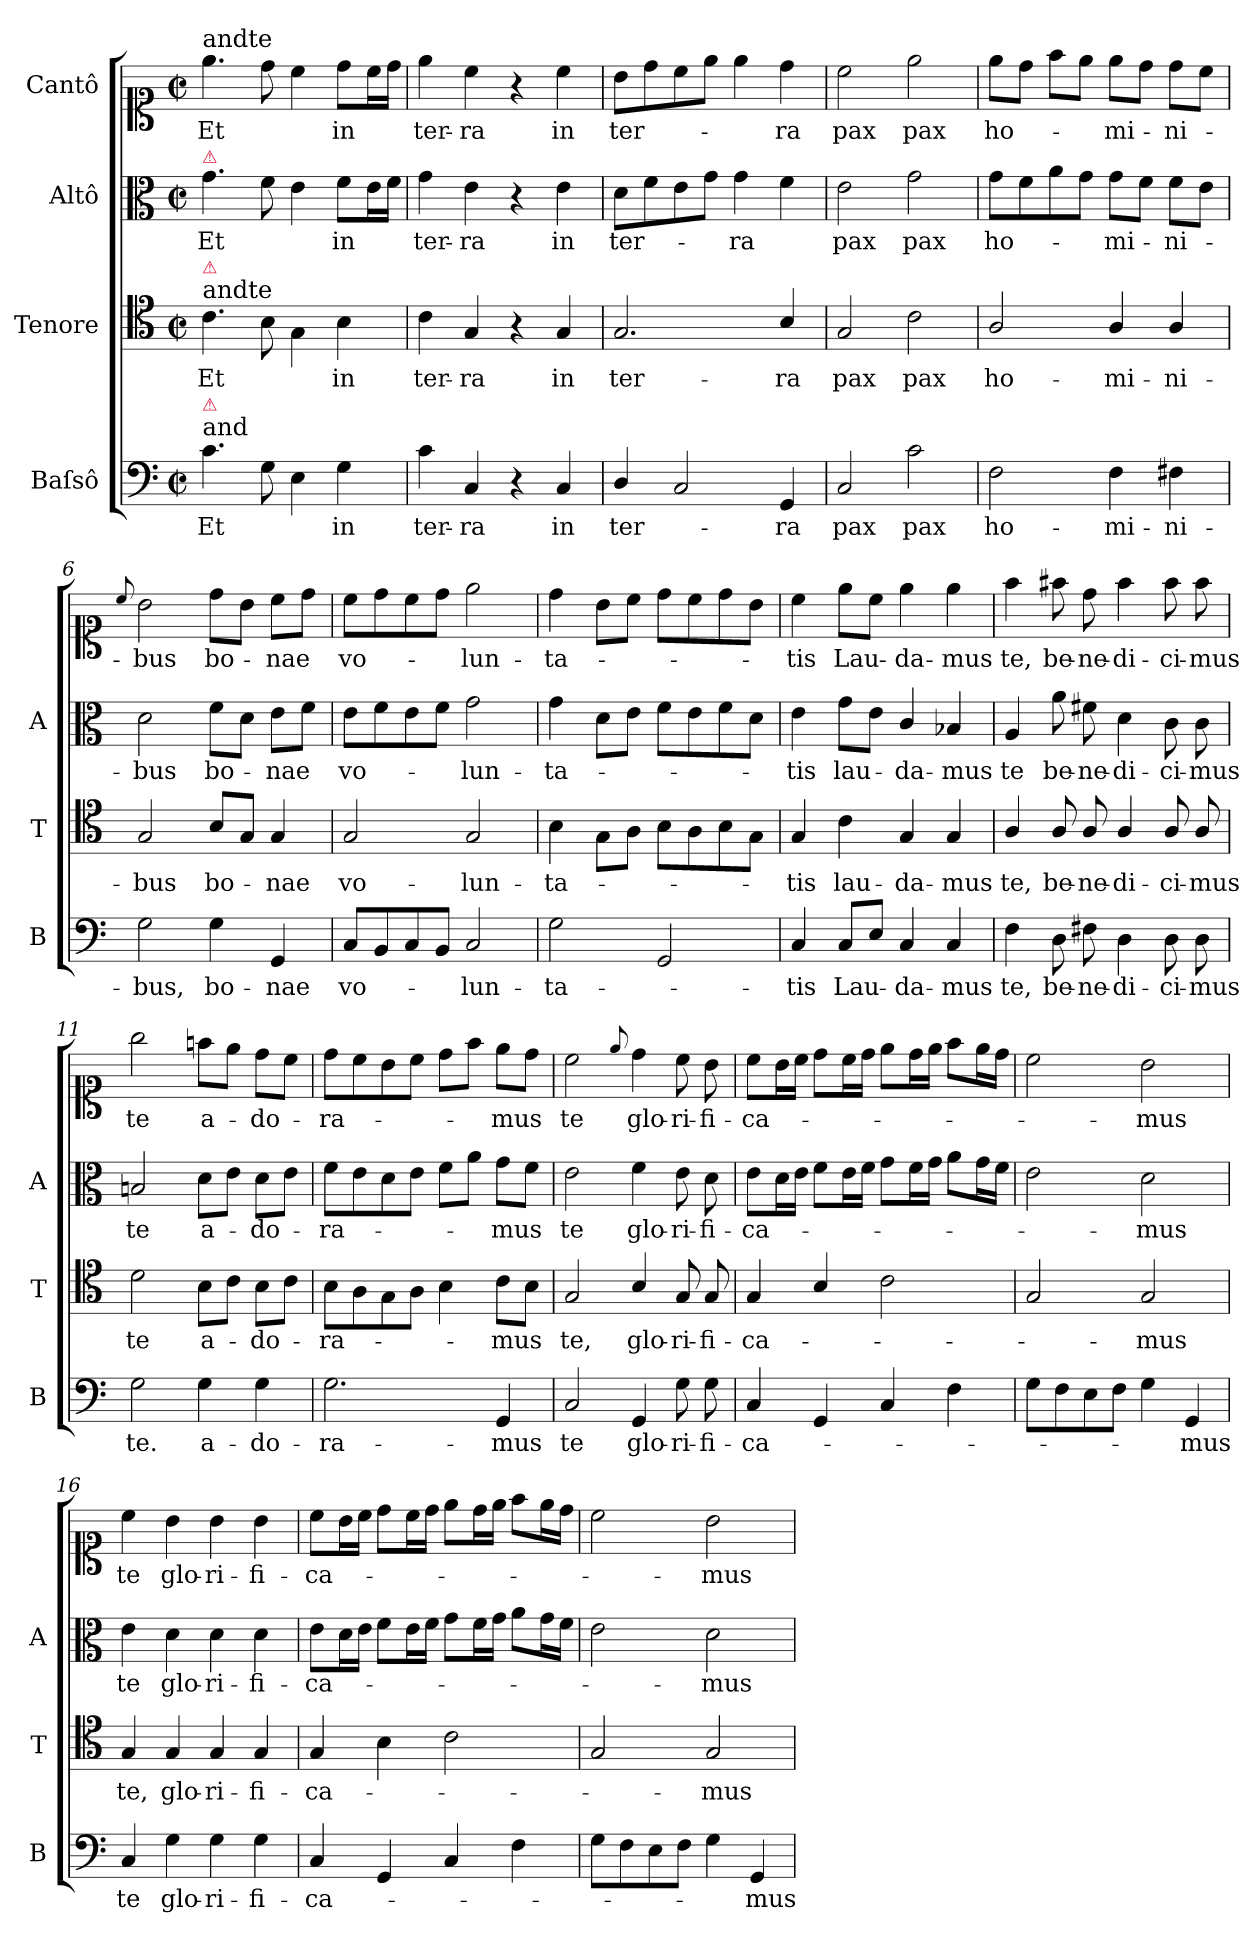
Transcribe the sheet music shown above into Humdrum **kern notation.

**kern	**text	**kern	**text	**kern	**text	**kern	**text
*part4	*part4	*part3	*part3	*part2	*part2	*part1	*part1
*staff4	*staff4	*staff3	*staff3	*staff2	*staff2	*staff1	*staff1
*I"Baſsô	*	*I"Tenore	*	*I"Altô	*	*I"Cantô	*
*I'B	*	*I'T	*	*I'A	*	*	*
*clefF4	*	*clefC4	*	*clefC3	*	*clefC1	*
*k[]	*	*k[]	*	*k[]	*	*k[]	*
*C:	*	*C:	*	*C:	*	*C:	*
*M2/2	*	*M2/2	*	*M2/2	*	*M2/2	*
*met(c|)	*	*met(c|)	*	*met(c|)	*	*met(c|)	*
=1	=1	=1	=1	=1	=1	=1	=1
!	!	!	!	!	!	!LO:TX:a:t=andte	!
!	!	!	!	!LO:TX:a:color=crimson:t=⚠	!	!	!
!	!	!LO:TX:a:t=andte	!	!	!	!	!
!	!	!LO:TX:a:color=crimson:t=⚠	!	!	!	!	!
!LO:TX:a:t=and	!	!	!	!	!	!	!
!LO:TX:a:color=crimson:t=⚠	!	!	!	!	!	!	!
4.c\	Et	4.c\	Et	4.g\	Et	4.ee\	Et
8G\	.	8B\	.	8f\	.	8dd\	.
4E\	.	4G\	.	4e\	.	4cc\	.
4G\	in	4B\	in	8f\L	in	8dd\L	in
.	.	.	.	16e\L	.	16cc\L	.
.	.	.	.	16f\JJ	.	16dd\JJ	.
=2	=2	=2	=2	=2	=2	=2	=2
4c\	ter-	4c\	ter-	4g\	ter-	4ee\	ter-
4C/	-ra	4G/	-ra	4e\	-ra	4cc\	-ra
4r	.	4r	.	4r	.	4r	.
4C/	in	4G/	in	4e\	in	4cc\	in
=3	=3	=3	=3	=3	=3	=3	=3
4D/	ter-	2.G/	ter-	8d\L	ter-	8b\L	ter-
.	.	.	.	8f\	.	8dd\	.
2C/	.	.	.	8e\	.	8cc\	.
.	.	.	.	8g\J	.	8ee\J	.
.	.	.	.	4g\	-ra	4ee\	.
4GG/	-ra	4B/	-ra	4f\	.	4dd\	-ra
=4	=4	=4	=4	=4	=4	=4	=4
2C/	pax	2G/	pax	2e\	pax	2cc\	pax
2c\	pax	2c\	pax	2g\	pax	2ee\	pax
=5	=5	=5	=5	=5	=5	=5	=5
2F\	ho-	2A/	ho-	8g\L	ho-	8ee\L	ho-
.	.	.	.	8f\	.	8dd\J	.
.	.	.	.	8a\	.	8ff\L	.
.	.	.	.	8g\J	.	8ee\J	.
4F\	-mi-	4A/	-mi-	8g\L	-mi-	8ee\L	-mi-
.	.	.	.	8f\J	.	8dd\J	.
4F#X\	-ni-	4A/	-ni-	8f\L	-ni-	8dd\L	-ni-
.	.	.	.	8e\J	.	8cc\J	.
=6	=6	=6	=6	=6	=6	=6	=6
.	.	.	.	.	.	8qqcc	.
2G\	-bus,	2G/	-bus	2d\	-bus	2b\	-bus
4G\	bo-	8B/L	bo-	8f\L	bo-	8dd\L	bo-
.	.	8G/J	.	8d\J	.	8b\J	.
4GG/	-nae	4G/	-nae	8e\L	-nae	8cc\L	-nae
.	.	.	.	8f\J	.	8dd\J	.
=7	=7	=7	=7	=7	=7	=7	=7
8C/L	vo-	2G/	vo-	8e\L	vo-	8cc\L	vo-
8BB/	.	.	.	8f\	.	8dd\	.
8C/	.	.	.	8e\	.	8cc\	.
8BB/J	.	.	.	8f\J	.	8dd\J	.
2C/	-lun-	2G/	-lun-	2g\	-lun-	2ee\	-lun-
=8	=8	=8	=8	=8	=8	=8	=8
2G\	-ta-	4B\	-ta-	4g\	-ta-	4dd\	-ta-
.	.	8G\L	.	8d\L	.	8b\L	.
.	.	8A\J	.	8e\J	.	8cc\J	.
2GG/	.	8B\L	.	8f\L	.	8dd\L	.
.	.	8A\	.	8e\	.	8cc\	.
.	.	8B\	.	8f\	.	8dd\	.
.	.	8G\J	.	8d\J	.	8b\J	.
=9	=9	=9	=9	=9	=9	=9	=9
4C/	-tis	4G/	-tis	4e\	-tis	4cc\	-tis
8C/L	Lau-	4c\	lau-	8g\L	lau-	8ee\L	Lau-
8E/J	.	.	.	8e\J	.	8cc\J	.
4C/	-da-	4G/	-da-	4c/	-da-	4ee\	-da-
4C/	-mus	4G/	-mus	4B-X/	-mus	4ee\	-mus
=10	=10	=10	=10	=10	=10	=10	=10
4F\	te,	4A/	te,	4A/	te	4ff\	te,
8D\	be-	8A/	be-	8a\	be-	8ff#X\	be-
8F#X\	-ne-	8A/	-ne-	8f#X\	-ne-	8dd\	-ne-
4D\	-di-	4A/	-di-	4d\	-di-	4ff#\	-di-
8D\	-ci-	8A/	-ci-	8c\	-ci-	8ff#\	-ci-
8D\	-mus	8A/	-mus	8c\	-mus	8ff#\	-mus
=11	=11	=11	=11	=11	=11	=11	=11
2G\	te.	2d\	te	2Bn/	te	2gg\	te
4G\	a-	8B\L	a-	8d\L	a-	8ffn\L	a-
.	.	8c\J	.	8e\J	.	8ee\J	.
4G\	-do-	8B\L	-do-	8d\L	-do-	8dd\L	-do-
.	.	8c\J	.	8e\J	.	8cc\J	.
=12	=12	=12	=12	=12	=12	=12	=12
2.G\	-ra-	8B\L	-ra-	8f\L	-ra-	8dd\L	-ra-
.	.	8A\	.	8e\	.	8cc\	.
.	.	8G\	.	8d\	.	8b\	.
.	.	8A\J	.	8e\J	.	8cc\J	.
.	.	4B\	.	8f\L	.	8dd\L	.
.	.	.	.	8a\J	.	8ff\J	.
4GG/	-mus	8c\L	-mus	8g\L	-mus	8ee\L	-mus
.	.	8B\J	.	8f\J	.	8dd\J	.
=13	=13	=13	=13	=13	=13	=13	=13
2C/	te	2G/	te,	2e\	te	2cc\	te
.	.	.	.	.	.	8qqee/	.
4GG/	glo-	4B/	glo-	4f\	glo-	4dd\	glo-
8G\	-ri-	8G/	-ri-	8e\	-ri-	8cc\	-ri-
8G\	-fi-	8G/	-fi-	8d\	-fi-	8b\	-fi-
=14	=14	=14	=14	=14	=14	=14	=14
4C/	-ca-	4G/	-ca-	8e\L	-ca-	8cc\L	-ca-
.	.	.	.	16d\L	.	16b\L	.
.	.	.	.	16e\JJ	.	16cc\JJ	.
4GG/	.	4B/	.	8f\L	.	8dd\L	.
.	.	.	.	16e\L	.	16cc\L	.
.	.	.	.	16f\JJ	.	16dd\JJ	.
4C/	.	2c\	.	8g\L	.	8ee\L	.
.	.	.	.	16f\L	.	16dd\L	.
.	.	.	.	16g\JJ	.	16ee\JJ	.
4F\	.	.	.	8a\L	.	8ff\L	.
.	.	.	.	16g\L	.	16ee\L	.
.	.	.	.	16f\JJ	.	16dd\JJ	.
=15	=15	=15	=15	=15	=15	=15	=15
8G\L	.	2G/	.	2e\	.	2cc\	.
8F\	.	.	.	.	.	.	.
8E\	.	.	.	.	.	.	.
8F\J	.	.	.	.	.	.	.
4G\	.	2G/	-mus	2d\	-mus	2b\	-mus
4GG/	-mus	.	.	.	.	.	.
=16	=16	=16	=16	=16	=16	=16	=16
4C/	te	4G/	te,	4e\	te	4cc\	te
4G\	glo-	4G/	glo-	4d\	glo-	4b\	glo-
4G\	-ri-	4G/	-ri-	4d\	-ri-	4b\	-ri-
4G\	-fi-	4G/	-fi-	4d\	-fi-	4b\	-fi-
=17	=17	=17	=17	=17	=17	=17	=17
4C/	-ca-	4G/	-ca-	8e\L	-ca-	8cc\L	-ca-
.	.	.	.	16d\L	.	16b\L	.
.	.	.	.	16e\JJ	.	16cc\JJ	.
4GG/	.	4B\	.	8f\L	.	8dd\L	.
.	.	.	.	16e\L	.	16cc\L	.
.	.	.	.	16f\JJ	.	16dd\JJ	.
4C/	.	2c\	.	8g\L	.	8ee\L	.
.	.	.	.	16f\L	.	16dd\L	.
.	.	.	.	16g\JJ	.	16ee\JJ	.
4F\	.	.	.	8a\L	.	8ff\L	.
.	.	.	.	16g\L	.	16ee\L	.
.	.	.	.	16f\JJ	.	16dd\JJ	.
=18	=18	=18	=18	=18	=18	=18	=18
8G\L	.	2G/	.	2e\	.	2cc\	.
8F\	.	.	.	.	.	.	.
8E\	.	.	.	.	.	.	.
8F\J	.	.	.	.	.	.	.
4G\	.	2G/	-mus	2d\	-mus	2b\	-mus
4GG/	-mus	.	.	.	.	.	.
=	=	=	=	=	=	=	=
*-	*-	*-	*-	*-	*-	*-	*-
